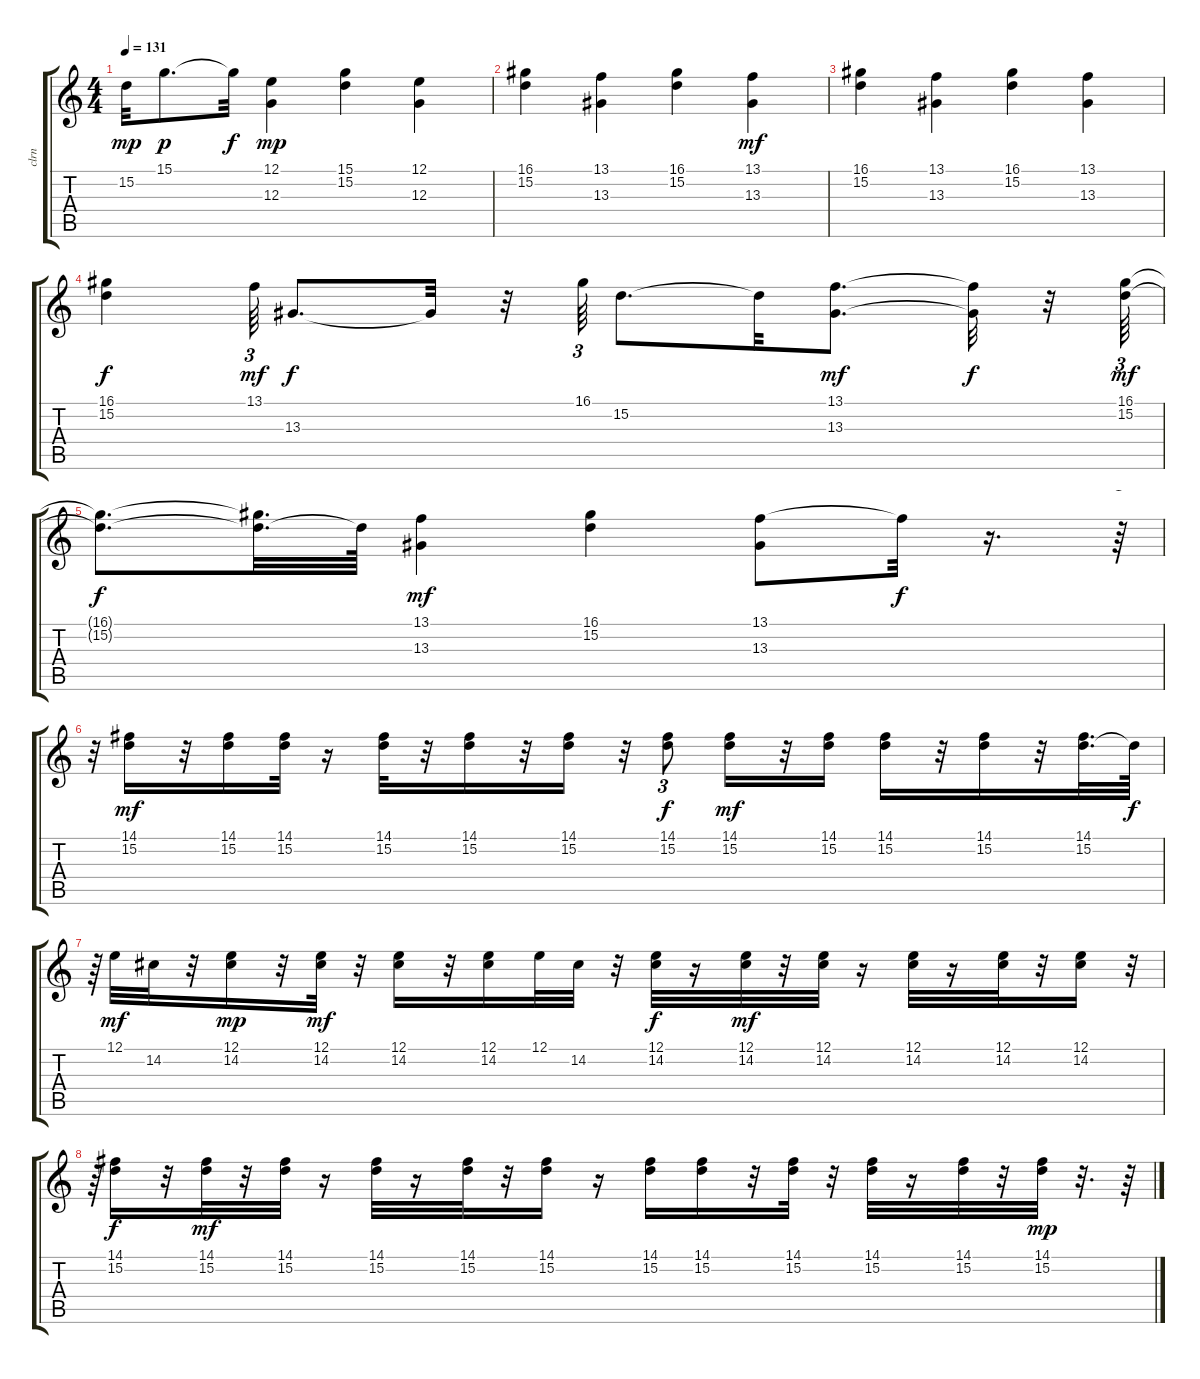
\track ("clrn" "clrn") {instrument clarinet}
\staff {score tabs}
\tuning (E4 B3 G3 D3 A2 E2) {hide}
\ts (4 4)
\tempo 131
\clef g2
\ks c
15.2.32{dy mp} 15.1.8{d dy p} 15.1{t}.32{dy f} (12.1 12.3).4{dy mp} (15.1 15.2).4 (12.1 12.3).4 |
(16.1 15.2).4 (13.1 13.3).4 (16.1 15.2).4 (13.1 13.3).4{dy mf} |
(16.1 15.2).4 (13.1 13.3).4 (16.1 15.2).4 (13.1 13.3).4 |
(16.1 15.2).4{dy f} 13.1.64{tu (3 2) dy mf} 13.3.8{d dy f} 13.3{t}.32 r.32 16.1.64{tu (3 2)} 15.2.8{d} 15.2{t}.32 (13.1 13.3).8{d dy mf} (13.1{t} 13.3{t}).32{dy f} r.32 (16.1 15.2).64{tu (3 2) dy mf} |
(16.1{t} 15.2{t}).8{d dy f} (16.1{t} 15.2{t}).32{d} 15.2{t}.64 (13.1 13.3).4{dy mf} (16.1 15.2).4 (13.1 13.3).8 13.1{t}.32{dy f} r.16{d} r.64{tu (3 2)} |
r.32{tu (3 2)} (14.1 15.2).16{dy mf} r.32 (14.1 15.2).16 (14.1 15.2).32 r.16 (14.1 15.2).32 r.32 (14.1 15.2).16 r.32 (14.1 15.2).16 r.32 (14.1 15.2).8{tu (3 2) dy f} (14.1 15.2).16{dy mf} r.32 (14.1 15.2).16 (14.1 15.2).16 r.32 (14.1 15.2).16 r.32 (14.1 15.2).32{d} 15.2{t}.64{dy f} |
r.64{tu (3 2)} 12.1.32{dy mf} 14.2.32 r.32 (12.1 14.2).16{dy mp} r.32 (12.1 14.2).32{dy mf} r.32 (12.1 14.2).16 r.32 (12.1 14.2).16 12.1.32 14.2.32 r.32 (12.1 14.2).32{dy f} r.16 (12.1 14.2).32{dy mf} r.32 (12.1 14.2).32 r.16 (12.1 14.2).32 r.16 (12.1 14.2).32 r.32 (12.1 14.2).16 r.32{tu (3 2)} |
r.64{tu (3 2)} (14.1 15.2).16{dy f} r.32 (14.1 15.2).32{dy mf} r.32 (14.1 15.2).32 r.16 (14.1 15.2).32 r.16 (14.1 15.2).32 r.32 (14.1 15.2).16 r.16 (14.1 15.2).16 (14.1 15.2).16 r.32 (14.1 15.2).32 r.32 (14.1 15.2).32 r.16 (14.1 15.2).32 r.32 (14.1 15.2).32{dy mp} r.32{d} r.64
